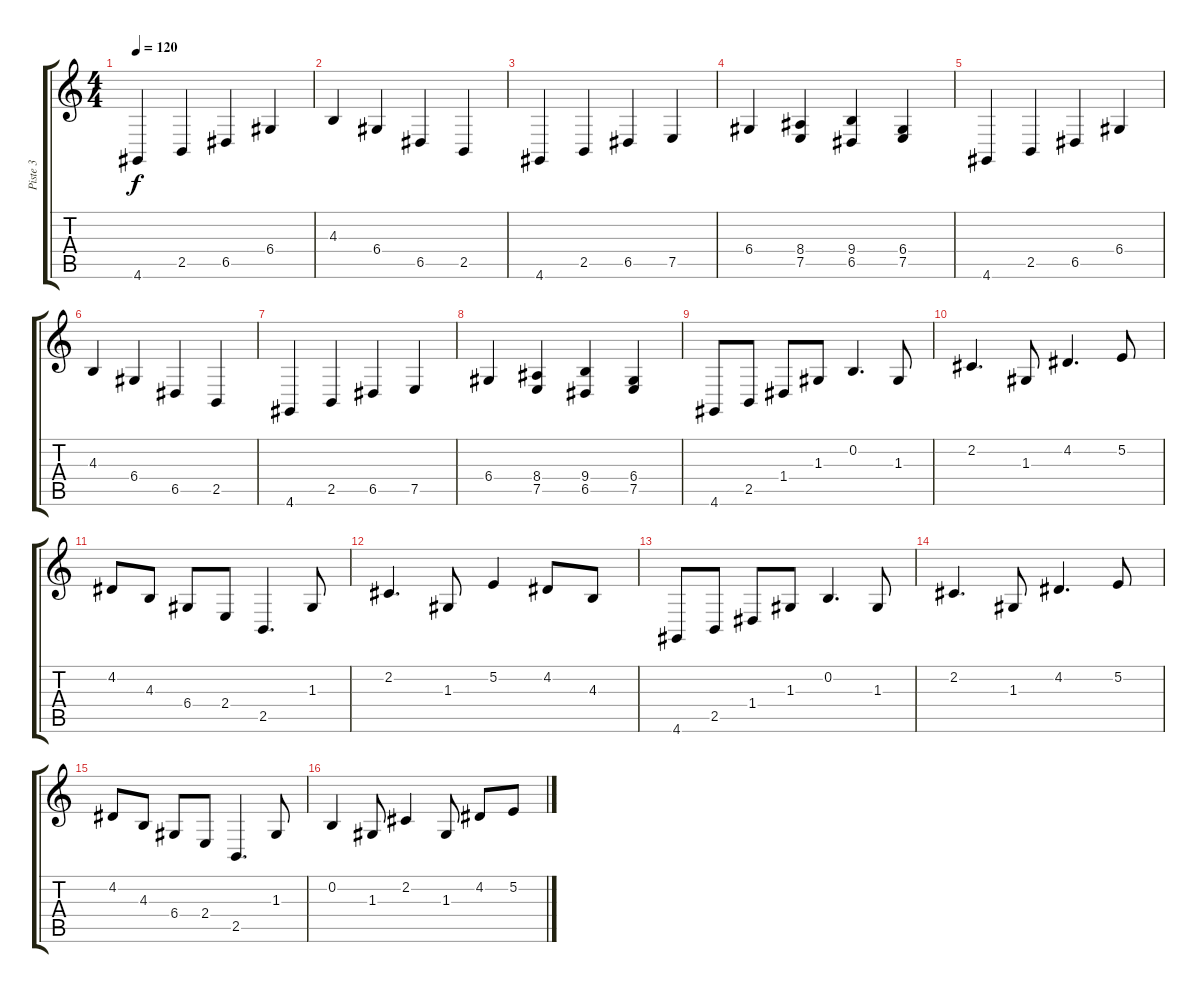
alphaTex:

\track ("Piste 3" "Piste 3") {instrument fx8scifi}
\staff {score tabs}
\tuning (E4 B3 G3 D3 A2 E2) {hide}
\ts (4 4)
\tempo 120
\clef g2
\ks c
4.6.4{dy f} 2.5.4 6.5.4 6.4.4 |
4.3.4 6.4.4 6.5.4 2.5.4 |
4.6.4 2.5.4 6.5.4 7.5.4 |
6.4.4 (8.4 7.5).4 (9.4 6.5).4 (6.4 7.5).4 |
4.6.4 2.5.4 6.5.4 6.4.4 |
4.3.4 6.4.4 6.5.4 2.5.4 |
4.6.4 2.5.4 6.5.4 7.5.4 |
6.4.4 (8.4 7.5).4 (9.4 6.5).4 (6.4 7.5).4 |
4.6.8 2.5.8 1.4.8 1.3.8 0.2.4{d} 1.3.8 |
2.2.4{d} 1.3.8 4.2.4{d} 5.2.8 |
4.2.8 4.3.8 6.4.8 2.4.8 2.5.4{d} 1.3.8 |
2.2.4{d} 1.3.8 5.2.4 4.2.8 4.3.8 |
4.6.8 2.5.8 1.4.8 1.3.8 0.2.4{d} 1.3.8 |
2.2.4{d} 1.3.8 4.2.4{d} 5.2.8 |
4.2.8 4.3.8 6.4.8 2.4.8 2.5.4{d} 1.3.8 |
0.2.4 1.3.8 2.2.4 1.3.8 4.2.8 5.2.8
